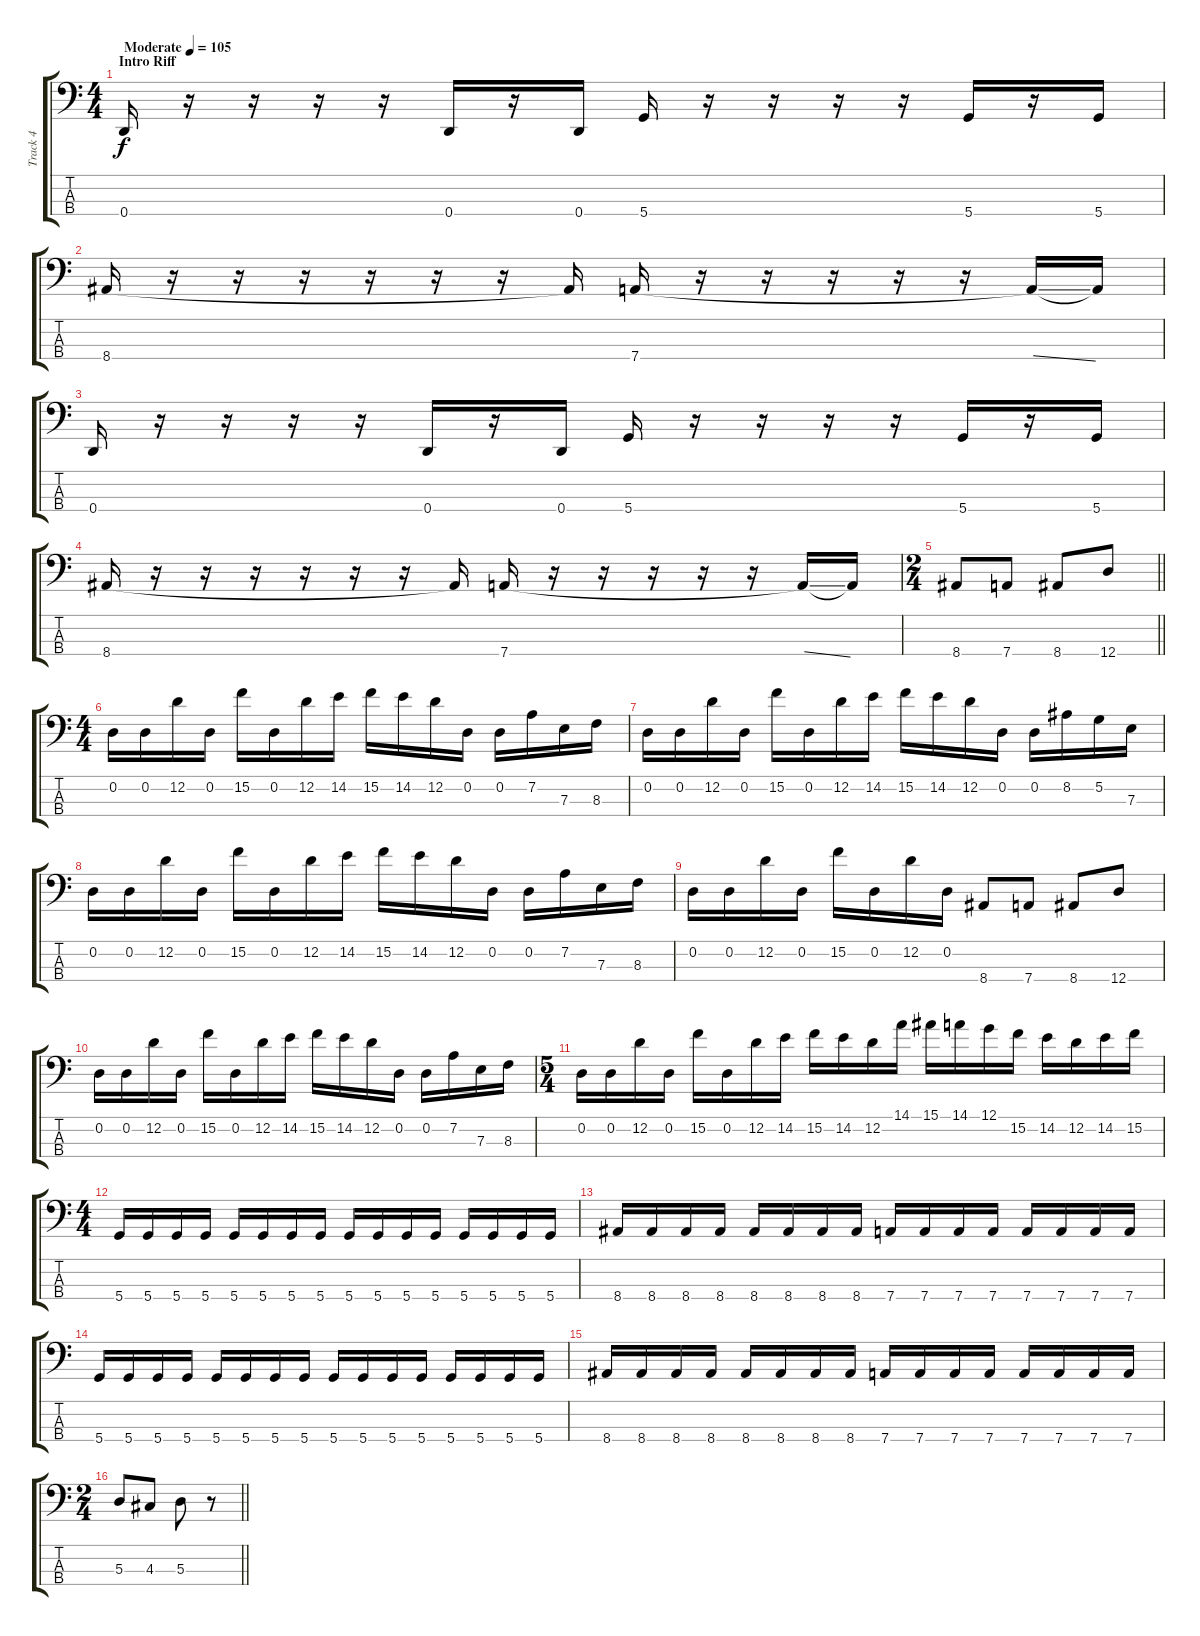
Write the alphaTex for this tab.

\track ("Track 4" "Track 4") {instrument electricbassfinger}
\staff {score tabs}
\tuning (G2 D2 A1 D1) {hide}
\ts (4 4)
\section ("" "Intro Riff")
\tempo (105 "Moderate")
\clef f4
\ks c
0.4.16{dy f instrument electricbassfinger} r.16 r.16 r.16 r.16 0.4.16 r.16 0.4.16 5.4.16 r.16 r.16 r.16 r.16 5.4.16 r.16 5.4.16 |
8.4.16 r.16 r.16 r.16 r.16 r.16 r.16 8.4{t}.16 7.4.16 r.16 r.16 r.16 r.16 r.16 7.4{ss t}.16 7.4{t}.16 |
0.4.16 r.16 r.16 r.16 r.16 0.4.16 r.16 0.4.16 5.4.16 r.16 r.16 r.16 r.16 5.4.16 r.16 5.4.16 |
8.4.16 r.16 r.16 r.16 r.16 r.16 r.16 8.4{t}.16 7.4.16 r.16 r.16 r.16 r.16 r.16 7.4{ss t}.16 7.4{t}.16 |
\ts (2 4)
\barLineRight lightlight
8.4.8 7.4.8 8.4.8 12.4.8 |
\ts (4 4)
\section ("" "")
0.2.16 0.2.16 12.2.16 0.2.16 15.2.16 0.2.16 12.2.16 14.2.16 15.2.16 14.2.16 12.2.16 0.2.16 0.2.16 7.2.16 7.3.16 8.3.16 |
0.2.16 0.2.16 12.2.16 0.2.16 15.2.16 0.2.16 12.2.16 14.2.16 15.2.16 14.2.16 12.2.16 0.2.16 0.2.16 8.2.16 5.2.16 7.3.16 |
0.2.16 0.2.16 12.2.16 0.2.16 15.2.16 0.2.16 12.2.16 14.2.16 15.2.16 14.2.16 12.2.16 0.2.16 0.2.16 7.2.16 7.3.16 8.3.16 |
0.2.16 0.2.16 12.2.16 0.2.16 15.2.16 0.2.16 12.2.16 0.2.16 8.4.8 7.4.8 8.4.8 12.4.8 |
0.2.16 0.2.16 12.2.16 0.2.16 15.2.16 0.2.16 12.2.16 14.2.16 15.2.16 14.2.16 12.2.16 0.2.16 0.2.16 7.2.16 7.3.16 8.3.16 |
\ts (5 4)
0.2.16 0.2.16 12.2.16 0.2.16 15.2.16 0.2.16 12.2.16 14.2.16 15.2.16 14.2.16 12.2.16 14.1.16 15.1.16 14.1.16 12.1.16 15.2.16 14.2.16 12.2.16 14.2.16 15.2.16 |
\ts (4 4)
5.4.16 5.4.16 5.4.16 5.4.16 5.4.16 5.4.16 5.4.16 5.4.16 5.4.16 5.4.16 5.4.16 5.4.16 5.4.16 5.4.16 5.4.16 5.4.16 |
8.4.16 8.4.16 8.4.16 8.4.16 8.4.16 8.4.16 8.4.16 8.4.16 7.4.16 7.4.16 7.4.16 7.4.16 7.4.16 7.4.16 7.4.16 7.4.16 |
5.4.16 5.4.16 5.4.16 5.4.16 5.4.16 5.4.16 5.4.16 5.4.16 5.4.16 5.4.16 5.4.16 5.4.16 5.4.16 5.4.16 5.4.16 5.4.16 |
8.4.16 8.4.16 8.4.16 8.4.16 8.4.16 8.4.16 8.4.16 8.4.16 7.4.16 7.4.16 7.4.16 7.4.16 7.4.16 7.4.16 7.4.16 7.4.16 |
\ts (2 4)
\barLineRight lightlight
5.3.8 4.3.8 5.3.8 r.8
